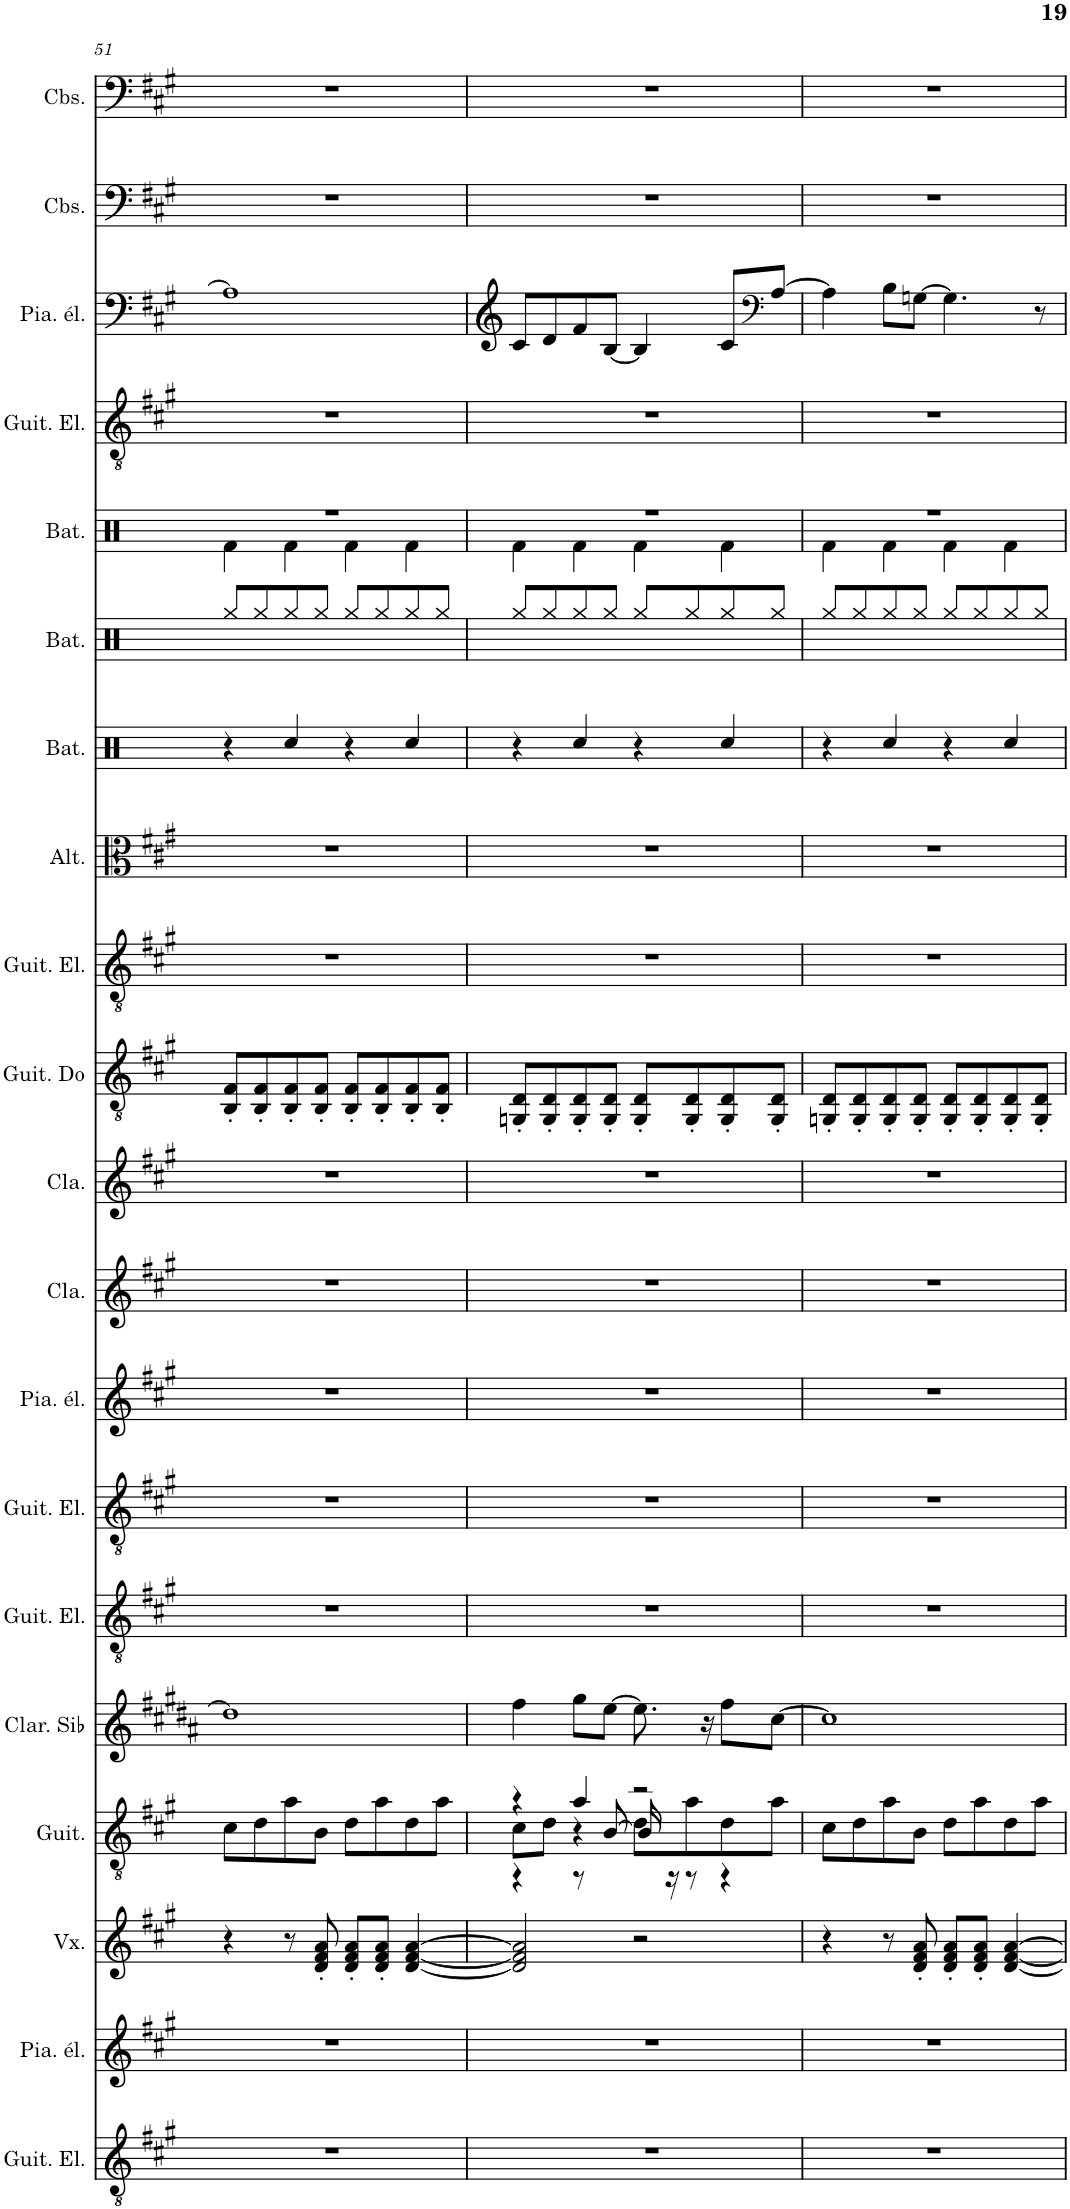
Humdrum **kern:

**kern	**kern	**kern	**kern	**kern	**kern	**kern	**kern	**kern	**kern	**kern	**kern	**kern	**kern	**kern	**kern	**kern	**kern	**kern	**kern
*part20	*part19	*part18	*part17	*part16	*part15	*part14	*part13	*part12	*part11	*part10	*part9	*part8	*part7	*part6	*part5	*part4	*part3	*part2	*part1
*staff20	*staff19	*staff18	*staff17	*staff16	*staff15	*staff14	*staff13	*staff12	*staff11	*staff10	*staff9	*staff8	*staff7	*staff6	*staff5	*staff4	*staff3	*staff2	*staff1
*I"Guitare électrique, Distortion Guitar	*I"Piano électrique, Electric Piano 2	*I"Voix, Voice Oohs	*I"Guitare acoustique, Acoustic Guitar (steel)	*I"Clarinette en Sib	*I"Guitare électrique, Distortion Guitar	*I"Guitare électrique, Guitar Harmonics	*I"Piano électrique, Electric Piano 2	*I"Clavecin, Harpsichord	*I"Clavecin, Harpsichord	*I"Guitare Contra, Electric Guitar (muted)	*I"Guitare électrique, Distortion Guitar	*I"Altos, String Ensemble 1	*I"Batterie	*I"Batterie	*I"Batterie	*I"Guitare électrique, Distortion Guitar	*I"Piano électrique, Electric Piano 2	*I"Contrebasses, String Ensemble 1	*I"Contrebasses, String Ensemble 1
*I'Guit. El.	*I'Pia. él.	*I'Vx.	*I'Guit.	*I'Clar. Sib	*I'Guit. El.	*I'Guit. El.	*I'Pia. él.	*I'Cla.	*I'Cla.	*	*I'Guit. El.	*I'Alt.	*I'Bat.	*I'Bat.	*I'Bat.	*I'Guit. El.	*I'Pia. él.	*I'Cbs.	*I'Cbs.
!!LO:PB:g=z
*clefGv2	*clefG2	*clefG2	*clefGv2	*clefG2	*clefGv2	*clefGv2	*clefG2	*clefG2	*clefG2	*clefGv2	*clefGv2	*clefC3	*clefX	*clefX	*clefX	*clefGv2	*clefF4	*clefF4	*clefF4
*	*	*	*	*Trd1c2	*	*	*	*	*	*	*	*	*	*	*	*	*	*Trd7c12	*Trd7c12
*k[f#c#g#]	*k[f#c#g#]	*k[f#c#g#]	*k[f#c#g#]	*k[f#c#g#d#a#]	*k[f#c#g#]	*k[f#c#g#]	*k[f#c#g#]	*k[f#c#g#]	*k[f#c#g#]	*k[f#c#g#]	*k[f#c#g#]	*k[f#c#g#]	*k[f#c#]	*k[f#c#]	*k[f#c#]	*k[f#c#g#]	*k[f#c#g#]	*k[f#c#g#]	*k[f#c#g#]
*M4/4	*M4/4	*M4/4	*M4/4	*M4/4	*M4/4	*M4/4	*M4/4	*M4/4	*M4/4	*M4/4	*M4/4	*M4/4	*M4/4	*M4/4	*M4/4	*M4/4	*M4/4	*M4/4	*M4/4
=51	=51	=51	=51	=51	=51	=51	=51	=51	=51	=51	=51	=51	=51	=51	=51	=51	=51	=51	=51
*	*	*	*	*	*	*	*	*	*	*	*	*	*	*	*^	*	*	*	*
1r	1r	4r	8c#\L	1dd#]	1r	1r	1r	1r	1r	8BB/' 8F#/'L	1r	1r	4r	8Rgg/L	1r	4Rf\	1r	1A]	1r	1r
.	.	.	8d\	.	.	.	.	.	.	8BB/' 8F#/'	.	.	.	8Rgg/	.	.	.	.	.	.
.	.	8r	8a\	.	.	.	.	.	.	8BB/' 8F#/'	.	.	4Rcc/	8Rgg/	.	4Rf\	.	.	.	.
.	.	8d/' 8f#/' 8a/'	8B\J	.	.	.	.	.	.	8BB/' 8F#/'J	.	.	.	8Rgg/J	.	.	.	.	.	.
.	.	8d/' 8f#/' 8a/'L	8d\L	.	.	.	.	.	.	8BB/' 8F#/'L	.	.	4r	8Rgg/L	.	4Rf\	.	.	.	.
.	.	8d/' 8f#/' 8a/'J	8a\	.	.	.	.	.	.	8BB/' 8F#/'	.	.	.	8Rgg/	.	.	.	.	.	.
.	.	[4d/ [4f#/ [4a/	8d\	.	.	.	.	.	.	8BB/' 8F#/'	.	.	4Rcc/	8Rgg/	.	4Rf\	.	.	.	.
.	.	.	8a\J	.	.	.	.	.	.	8BB/' 8F#/'J	.	.	.	8Rgg/J	.	.	.	.	.	.
=52	=52	=52	=52	=52	=52	=52	=52	=52	=52	=52	=52	=52	=52	=52	=52	=52	=52	=52	=52	=52
*	*	*	*^	*	*	*	*	*	*	*	*	*	*	*	*	*	*	*	*	*
*	*	*	*	*^	*	*	*	*	*	*	*	*	*	*	*	*	*	*	*	*	*
1r	1r	2d/] 2f#/] 2a/]	4r	8c#\L	4r	4ff#\	1r	1r	1r	1r	1r	8GGn/' 8D/'L	1r	1r	4r	8Rgg/L	1r	4Rf\	1r	8c#/L	1r	1r
.	.	.	.	8d\J	.	.	.	.	.	.	.	8GG/' 8D/'	.	.	.	8Rgg/	.	.	.	8d/	.	.
.	.	.	4a/	4r	8r	8gg#\L	.	.	.	.	.	8GG/' 8D/'	.	.	4Rcc/	8Rgg/	.	4Rf\	.	8f#/	.	.
.	.	.	.	.	[8B/	[8ee\J	.	.	.	.	.	8GG/' 8D/'J	.	.	.	8Rgg/J	.	.	.	[8B/J	.	.
.	.	2r	2r	8d\L	16B/]	8.ee\]	.	.	.	.	.	8GG/' 8D/'L	.	.	4r	8Rgg/L	.	4Rf\	.	4B/]	.	.
.	.	.	.	.	16r	.	.	.	.	.	.	.	.	.	.	.	.	.	.	.	.	.
.	.	.	.	8a\	8r	.	.	.	.	.	.	8GG/' 8D/'	.	.	.	8Rgg/	.	.	.	.	.	.
.	.	.	.	.	.	16r	.	.	.	.	.	.	.	.	.	.	.	.	.	.	.	.
.	.	.	.	8d\	4r	8ff#\L	.	.	.	.	.	8GG/' 8D/'	.	.	4Rcc/	8Rgg/	.	4Rf\	.	8c#/L	.	.
*	*	*	*	*	*	*	*	*	*	*	*	*	*	*	*	*	*	*	*	*clefF4	*	*
.	.	.	.	8a\J	.	[8cc#\J	.	.	.	.	.	8GG/' 8D/'J	.	.	.	8Rgg/J	.	.	.	[8A/J	.	.
*	*	*	*v	*v	*v	*	*	*	*	*	*	*	*	*	*	*	*	*	*	*	*	*
=53	=53	=53	=53	=53	=53	=53	=53	=53	=53	=53	=53	=53	=53	=53	=53	=53	=53	=53	=53	=53
1r	1r	4r	8c#\L	1cc#]	1r	1r	1r	1r	1r	8GGn/' 8D/'L	1r	1r	4r	8Rgg/L	1r	4Rf\	1r	4A\]	1r	1r
.	.	.	8d\	.	.	.	.	.	.	8GG/' 8D/'	.	.	.	8Rgg/	.	.	.	.	.	.
.	.	8r	8a\	.	.	.	.	.	.	8GG/' 8D/'	.	.	4Rcc/	8Rgg/	.	4Rf\	.	8B\L	.	.
.	.	8d/' 8f#/' 8a/'	8B\J	.	.	.	.	.	.	8GG/' 8D/'J	.	.	.	8Rgg/J	.	.	.	[8Gn\J	.	.
.	.	8d/' 8f#/' 8a/'L	8d\L	.	.	.	.	.	.	8GG/' 8D/'L	.	.	4r	8Rgg/L	.	4Rf\	.	4.G\]	.	.
.	.	8d/' 8f#/' 8a/'J	8a\	.	.	.	.	.	.	8GG/' 8D/'	.	.	.	8Rgg/	.	.	.	.	.	.
.	.	[4d/ [4f#/ [4a/	8d\	.	.	.	.	.	.	8GG/' 8D/'	.	.	4Rcc/	8Rgg/	.	4Rf\	.	.	.	.
.	.	.	8a\J	.	.	.	.	.	.	8GG/' 8D/'J	.	.	.	8Rgg/J	.	.	.	8r	.	.
*	*	*	*	*	*	*	*	*	*	*	*	*	*	*	*v	*v	*	*	*	*
=	=	=	=	=	=	=	=	=	=	=	=	=	=	=	=	=	=	=	=
*-	*-	*-	*-	*-	*-	*-	*-	*-	*-	*-	*-	*-	*-	*-	*-	*-	*-	*-	*-
